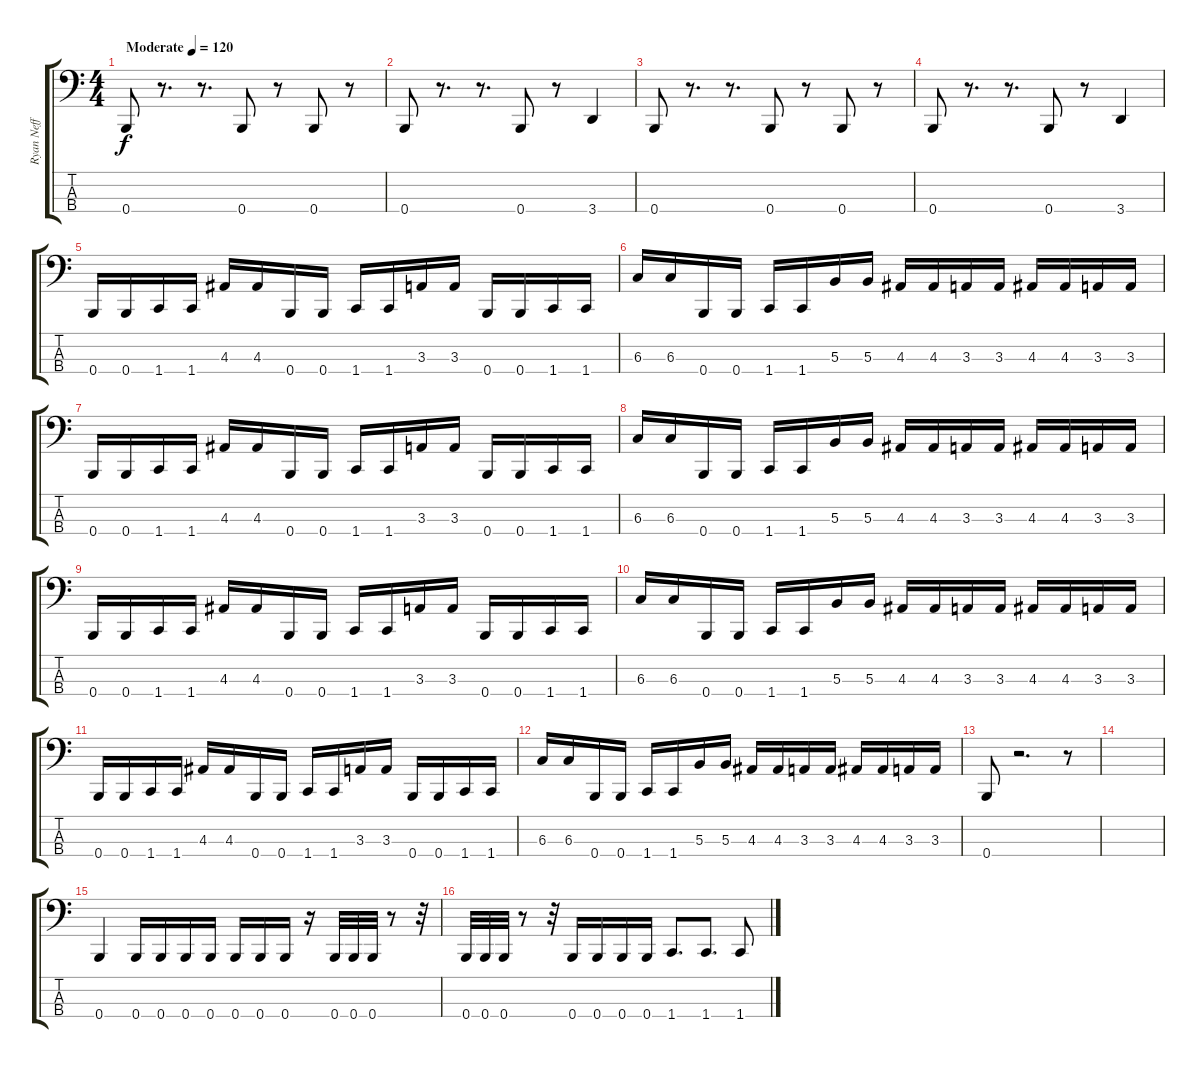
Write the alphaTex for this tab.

\track ("Ryan Neff" "Ryan Neff") {instrument electricbasspick}
\staff {score tabs}
\tuning (E2 B1 Gb1 B0) {hide}
\ts (4 4)
\tempo (120 "Moderate")
\clef f4
\ks c
0.4.8{dy f instrument electricbasspick} r.8{d} r.8{d} 0.4.8 r.8 0.4.8 r.8 |
0.4.8 r.8{d} r.8{d} 0.4.8 r.8 3.4.4 |
0.4.8 r.8{d} r.8{d} 0.4.8 r.8 0.4.8 r.8 |
0.4.8 r.8{d} r.8{d} 0.4.8 r.8 3.4.4 |
0.4.16 0.4.16 1.4.16 1.4.16 4.3.16 4.3.16 0.4.16 0.4.16 1.4.16 1.4.16 3.3.16 3.3.16 0.4.16 0.4.16 1.4.16 1.4.16 |
6.3.16 6.3.16 0.4.16 0.4.16 1.4.16 1.4.16 5.3.16 5.3.16 4.3.16 4.3.16 3.3.16 3.3.16 4.3.16 4.3.16 3.3.16 3.3.16 |
0.4.16 0.4.16 1.4.16 1.4.16 4.3.16 4.3.16 0.4.16 0.4.16 1.4.16 1.4.16 3.3.16 3.3.16 0.4.16 0.4.16 1.4.16 1.4.16 |
6.3.16 6.3.16 0.4.16 0.4.16 1.4.16 1.4.16 5.3.16 5.3.16 4.3.16 4.3.16 3.3.16 3.3.16 4.3.16 4.3.16 3.3.16 3.3.16 |
0.4.16 0.4.16 1.4.16 1.4.16 4.3.16 4.3.16 0.4.16 0.4.16 1.4.16 1.4.16 3.3.16 3.3.16 0.4.16 0.4.16 1.4.16 1.4.16 |
6.3.16 6.3.16 0.4.16 0.4.16 1.4.16 1.4.16 5.3.16 5.3.16 4.3.16 4.3.16 3.3.16 3.3.16 4.3.16 4.3.16 3.3.16 3.3.16 |
0.4.16 0.4.16 1.4.16 1.4.16 4.3.16 4.3.16 0.4.16 0.4.16 1.4.16 1.4.16 3.3.16 3.3.16 0.4.16 0.4.16 1.4.16 1.4.16 |
6.3.16 6.3.16 0.4.16 0.4.16 1.4.16 1.4.16 5.3.16 5.3.16 4.3.16 4.3.16 3.3.16 3.3.16 4.3.16 4.3.16 3.3.16 3.3.16 |
0.4.8 r.2{d} r.8 |
|
0.4.4 0.4.16 0.4.16 0.4.16 0.4.16 0.4.16 0.4.16 0.4.16 r.16 0.4.32 0.4.32 0.4.32 r.8 r.32 |
0.4.32 0.4.32 0.4.32 r.8 r.32 0.4.16 0.4.16 0.4.16 0.4.16 1.4.8{d} 1.4.8{d} 1.4.8
